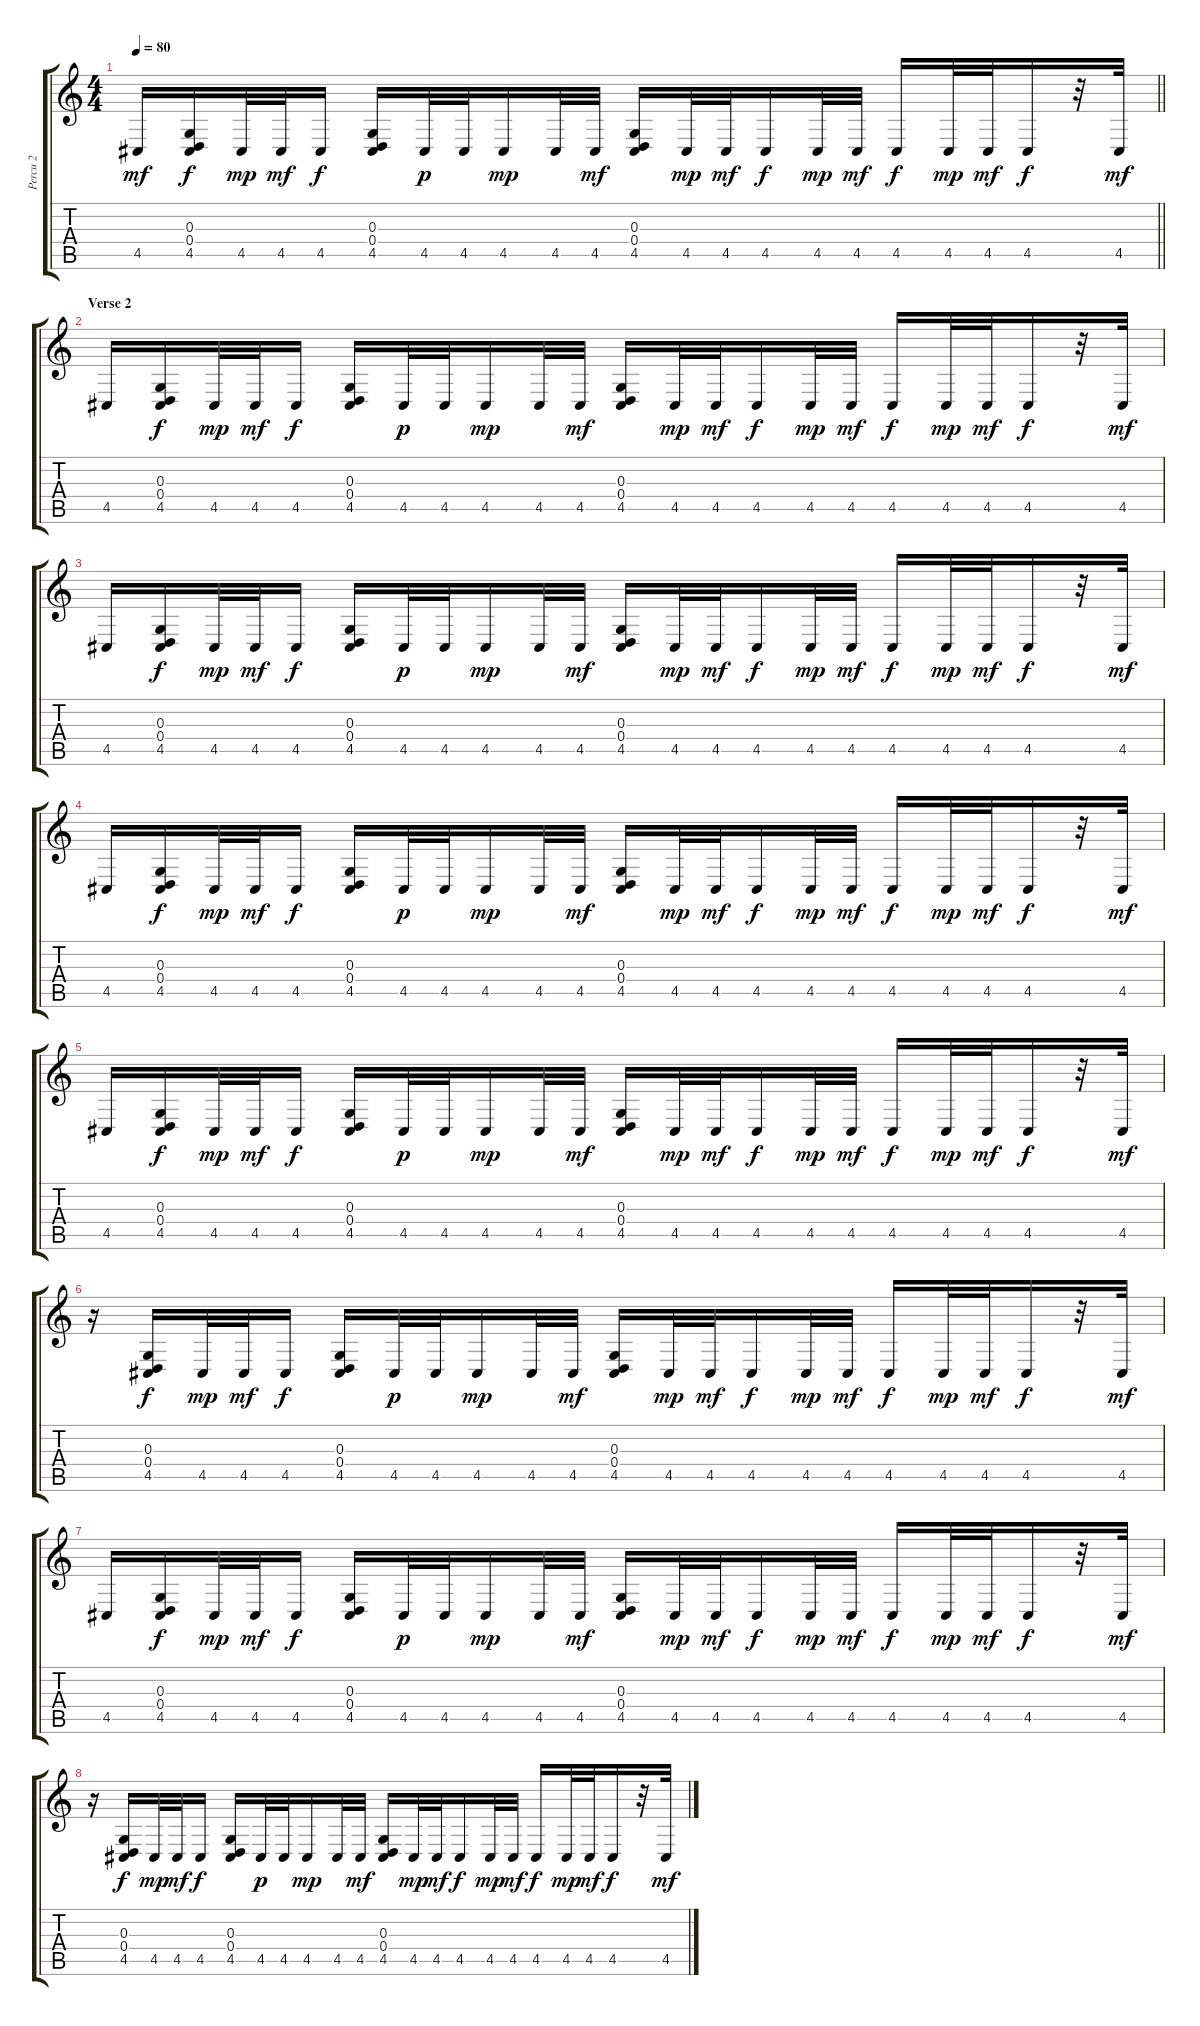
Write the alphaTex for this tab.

\track ("Percu 2" "Percu 2") {instrument woodblock}
\staff {score tabs}
\tuning (E4 B3 G3 D3 A2 E2) {hide}
\ts (4 4)
\tempo 80
\clef g2
\barLineRight lightlight
\ks c
4.5.16{dy mf} (0.3 0.4 4.5).16{dy f} 4.5.32{dy mp} 4.5.32{dy mf} 4.5.16{dy f} (0.3 0.4 4.5).16 4.5.32{dy p} 4.5.32 4.5.16{dy mp} 4.5.32 4.5.32{dy mf} (0.3 0.4 4.5).16 4.5.32{dy mp} 4.5.32{dy mf} 4.5.16{dy f} 4.5.32{dy mp} 4.5.32{dy mf} 4.5.16{dy f} 4.5.32{dy mp} 4.5.32{dy mf} 4.5.16{dy f} r.32 4.5.32{dy mf} |
\section ("" "Verse 2")
4.5.16 (0.3 0.4 4.5).16{dy f} 4.5.32{dy mp} 4.5.32{dy mf} 4.5.16{dy f} (0.3 0.4 4.5).16 4.5.32{dy p} 4.5.32 4.5.16{dy mp} 4.5.32 4.5.32{dy mf} (0.3 0.4 4.5).16 4.5.32{dy mp} 4.5.32{dy mf} 4.5.16{dy f} 4.5.32{dy mp} 4.5.32{dy mf} 4.5.16{dy f} 4.5.32{dy mp} 4.5.32{dy mf} 4.5.16{dy f} r.32 4.5.32{dy mf} |
4.5.16 (0.3 0.4 4.5).16{dy f} 4.5.32{dy mp} 4.5.32{dy mf} 4.5.16{dy f} (0.3 0.4 4.5).16 4.5.32{dy p} 4.5.32 4.5.16{dy mp} 4.5.32 4.5.32{dy mf} (0.3 0.4 4.5).16 4.5.32{dy mp} 4.5.32{dy mf} 4.5.16{dy f} 4.5.32{dy mp} 4.5.32{dy mf} 4.5.16{dy f} 4.5.32{dy mp} 4.5.32{dy mf} 4.5.16{dy f} r.32 4.5.32{dy mf} |
4.5.16 (0.3 0.4 4.5).16{dy f} 4.5.32{dy mp} 4.5.32{dy mf} 4.5.16{dy f} (0.3 0.4 4.5).16 4.5.32{dy p} 4.5.32 4.5.16{dy mp} 4.5.32 4.5.32{dy mf} (0.3 0.4 4.5).16 4.5.32{dy mp} 4.5.32{dy mf} 4.5.16{dy f} 4.5.32{dy mp} 4.5.32{dy mf} 4.5.16{dy f} 4.5.32{dy mp} 4.5.32{dy mf} 4.5.16{dy f} r.32 4.5.32{dy mf} |
4.5.16 (0.3 0.4 4.5).16{dy f} 4.5.32{dy mp} 4.5.32{dy mf} 4.5.16{dy f} (0.3 0.4 4.5).16 4.5.32{dy p} 4.5.32 4.5.16{dy mp} 4.5.32 4.5.32{dy mf} (0.3 0.4 4.5).16 4.5.32{dy mp} 4.5.32{dy mf} 4.5.16{dy f} 4.5.32{dy mp} 4.5.32{dy mf} 4.5.16{dy f} 4.5.32{dy mp} 4.5.32{dy mf} 4.5.16{dy f} r.32 4.5.32{dy mf} |
r.16 (0.3 0.4 4.5).16{dy f} 4.5.32{dy mp} 4.5.32{dy mf} 4.5.16{dy f} (0.3 0.4 4.5).16 4.5.32{dy p} 4.5.32 4.5.16{dy mp} 4.5.32 4.5.32{dy mf} (0.3 0.4 4.5).16 4.5.32{dy mp} 4.5.32{dy mf} 4.5.16{dy f} 4.5.32{dy mp} 4.5.32{dy mf} 4.5.16{dy f} 4.5.32{dy mp} 4.5.32{dy mf} 4.5.16{dy f} r.32 4.5.32{dy mf} |
4.5.16 (0.3 0.4 4.5).16{dy f} 4.5.32{dy mp} 4.5.32{dy mf} 4.5.16{dy f} (0.3 0.4 4.5).16 4.5.32{dy p} 4.5.32 4.5.16{dy mp} 4.5.32 4.5.32{dy mf} (0.3 0.4 4.5).16 4.5.32{dy mp} 4.5.32{dy mf} 4.5.16{dy f} 4.5.32{dy mp} 4.5.32{dy mf} 4.5.16{dy f} 4.5.32{dy mp} 4.5.32{dy mf} 4.5.16{dy f} r.32 4.5.32{dy mf} |
r.16 (0.3 0.4 4.5).16{dy f} 4.5.32{dy mp} 4.5.32{dy mf} 4.5.16{dy f} (0.3 0.4 4.5).16 4.5.32{dy p} 4.5.32 4.5.16{dy mp} 4.5.32 4.5.32{dy mf} (0.3 0.4 4.5).16 4.5.32{dy mp} 4.5.32{dy mf} 4.5.16{dy f} 4.5.32{dy mp} 4.5.32{dy mf} 4.5.16{dy f} 4.5.32{dy mp} 4.5.32{dy mf} 4.5.16{dy f} r.32 4.5.32{dy mf}
